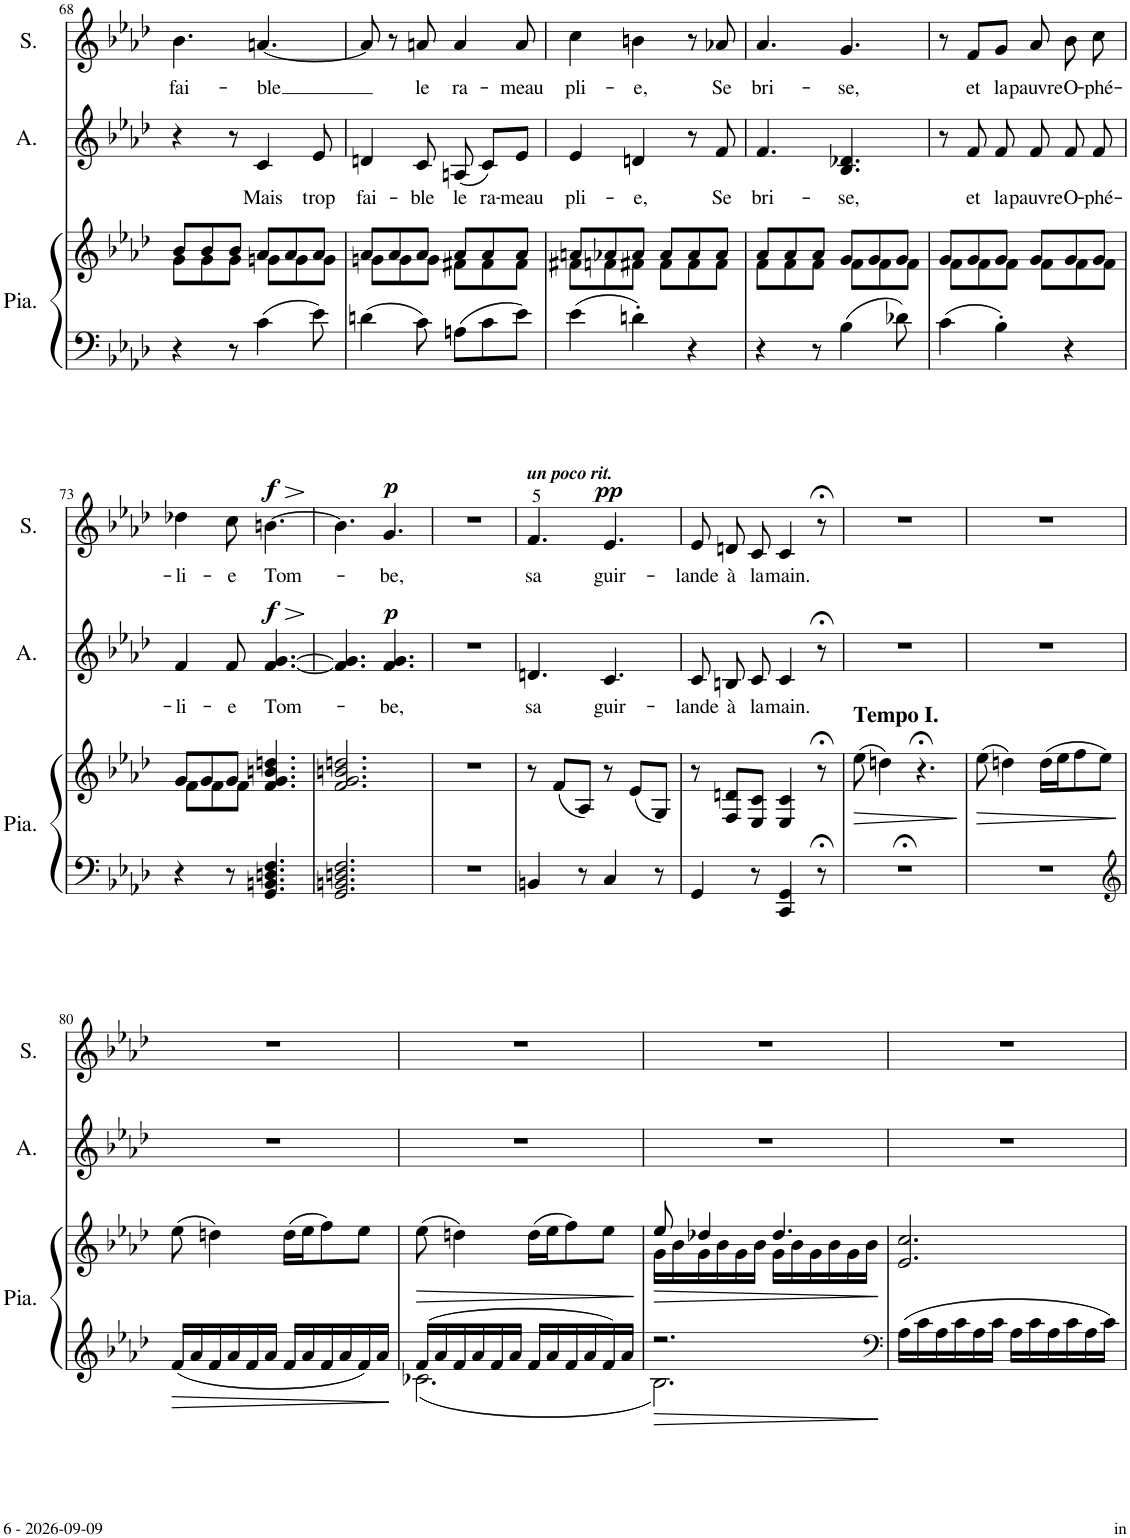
**kern	**kern	**dynam	**kern	**text	**dynam	**kern	**text	**dynam
*part3	*part3	*part3	*part2	*part2	*part2	*part1	*part1	*part1
*staff4	*staff3	*staff3/4	*staff2	*staff2	*staff2	*staff1	*staff1	*staff1
*I"Piano	*	*	*I"Alto	*	*	*I"Soprano	*	*
*I'Pia.	*	*	*I'A.	*	*	*I'S.	*	*
!!LO:PB:g=z
*clefF4	*clefG2	*	*clefG2	*	*	*clefG2	*	*
*k[b-e-a-d-]	*k[b-e-a-d-]	*	*k[b-e-a-d-]	*	*	*k[b-e-a-d-]	*	*
*M6/8	*M6/8	*	*M6/8	*	*	*M6/8	*	*
=68	=68	=68	=68	=68	=68	=68	=68	=68
*	*^	*	*	*	*	*	*	*
!	!	!	!	!	!	!	!	!LO:LY:b	!
4r	8b-/L	8g\L	.	4r	.	.	4.b-\	fai-	.
.	8b-/	8g\	.	.	.	.	.	.	.
8r	8b-/J	8g\J	.	8r	.	.	.	.	.
!	!	!	!	!	!LO:LY:b	!	!	!LO:LY:b	!
4c\	8a-/L	8gn\L	.	4c/	Mais	.	[4.an/	-ble	.
.	8a-/	8g\	.	.	.	.	.	.	.
!	!	!	!	!	!LO:LY:b	!	!	!	!
8e-\	8a-/J	8g\J	.	8e-/	trop	.	.	.	.
=69	=69	=69	=69	=69	=69	=69	=69	=69	=69
!	!	!	!	!	!LO:LY:b	!	!	!	!
4dn\	8a-/L	8gn\L	.	4dn/	fai-	.	8a/]	.	.
.	8a-/	8g\	.	.	.	.	8r	.	.
!	!	!	!	!	!LO:LY:b	!	!	!LO:LY:b	!
8c\	8a-/J	8g\J	.	8c/	-ble	.	8an/	le	.
!	!	!	!	!	!LO:LY:b	!	!	!LO:LY:b	!
8An\L	8a-/L	8f#X\L	.	(8An/	le	.	4a/	ra-	.
!	!	!	!	!	!LO:LY:b	!	!	!	!
8c\	8a-/	8f#\	.	8c/L)	ra-	.	.	.	.
!	!	!	!	!	!LO:LY:b	!	!	!LO:LY:b	!
8e-\J	8a-/J	8f#\J	.	8e-/J	-meau	.	8a/	-meau	.
=70	=70	=70	=70	=70	=70	=70	=70	=70	=70
!	!	!	!	!	!LO:LY:b	!	!	!LO:LY:b	!
4e-\	8an/L	8f#X\L	.	4e-/	pli-	.	4cc\	pli-	.
.	8a-X/	8fn\	.	.	.	.	.	.	.
!	!	!	!	!	!LO:LY:b	!	!	!LO:LY:b	!
4dn'\	8a-/J	8f#X\J	.	4dn/	-e,	.	4bn\	-e,	.
.	8a-/L	8f#\L	.	.	.	.	.	.	.
4r	8a-/	8f#\	.	8r	.	.	8r	.	.
!	!	!	!	!	!LO:LY:b	!	!	!LO:LY:b	!
.	8a-/J	8f#\J	.	8f/	Se	.	8a-X/	Se	.
=71	=71	=71	=71	=71	=71	=71	=71	=71	=71
!	!	!	!	!	!LO:LY:b	!	!	!LO:LY:b	!
4r	8a-/L	8f\L	.	4.f/	bri-	.	4.a-/	bri-	.
.	8a-/	8f\	.	.	.	.	.	.	.
8r	8a-/J	8f\J	.	.	.	.	.	.	.
!	!	!	!	!	!LO:LY:b	!	!	!LO:LY:b	!
4B-\	8g/L	8f\L	.	4.B-/ 4.d-X/	-se,	.	4.g/	-se,	.
.	8g/	8f\	.	.	.	.	.	.	.
8d-X\	8g/J	8f\J	.	.	.	.	.	.	.
=72	=72	=72	=72	=72	=72	=72	=72	=72	=72
4c\	8g/L	8f\L	.	8r	.	.	8r	.	.
!	!	!	!	!	!LO:LY:b	!	!	!LO:LY:b	!
.	8g/	8f\	.	8f/	et	.	8f/L	et	.
!	!	!	!	!	!LO:LY:b	!	!	!LO:LY:b	!
4B-'\	8g/J	8f\J	.	8f/	la	.	8g/J	la	.
!	!	!	!	!	!LO:LY:b	!	!	!LO:LY:b	!
.	8g/L	8f\L	.	8f/	pauvre	.	8a-/	pauvre	.
!	!	!	!	!	!LO:LY:b	!	!	!LO:LY:b	!
4r	8g/	8f\	.	8f/	O-	.	8b-\	O-	.
!	!	!	!	!	!LO:LY:b	!	!	!LO:LY:b	!
.	8g/J	8f\J	.	8f/	-phé-	.	8cc\	-phé-	.
!!LO:LB:g=z
=73	=73	=73	=73	=73	=73	=73	=73	=73	=73
!	!	!	!	!	!LO:LY:b	!	!	!LO:LY:b	!
4r	8g/L	8f\L	.	4f/	-li-	.	4dd-X\	-li-	.
.	8g/	8f\	.	.	.	.	.	.	.
!	!	!	!	!	!LO:LY:b	!	!	!LO:LY:b	!
8r	8g/J	8f\J	.	8f/	-e	.	8cc\	-e	.
!	!	!	!	!	!LO:LY:b	!LO:HP:b	!	!LO:LY:b	!LO:HP:b
!	!	!	!	!	!	!LO:DY:n=1:a	!	!	!LO:DY:n=1:a
4.GG/ 4.BBn/ 4.Dn/ 4.F/	4.f/ 4.g/ 4.bn/ 4.ddn/	4.ryy	.	[4.f/ [4.g/	Tom-	> f	[4.bn\	Tom-	> f
*	*v	*v	*	*	*	*	*	*	*
.	.	.	.	.	]	.	.	]
=74	=74	=74	=74	=74	=74	=74	=74	=74
2.GG/ 2.BBn/ 2.Dn/ 2.F/	2.f/ 2.g/ 2.bn/ 2.ddn/	.	4.f/] 4.g/]	.	.	4.b\]	.	.
!	!	!	!	!LO:LY:b	!LO:DY:a	!	!LO:LY:b	!LO:DY:a
.	.	.	4.f/ 4.g/	-be,	p	4.g/	-be,	p
=75	=75	=75	=75	=75	=75	=75	=75	=75
2.r	2.r	.	2.r	.	.	2.r	.	.
=76	=76	=76	=76	=76	=76	=76	=76	=76
!	!	!	!	!	!	!LO:TX:a:t=5	!	!
!	!	!	!	!	!	!LO:TX:a:Bi:t=un poco rit.	!	!
!	!	!	!	!LO:LY:b	!	!	!LO:LY:b	!
4BBn/	8r	.	4.dn/	sa	.	4.f/	sa	.
.	(8f/L	.	.	.	.	.	.	.
8r	8A-/J)	.	.	.	.	.	.	.
!	!	!	!	!LO:LY:b	!	!	!LO:LY:b	!LO:DY:a
4C/	8r	.	4.c/	guir-	.	4.e-/	guir-	pp
.	(8e-/L	.	.	.	.	.	.	.
8r	8G/J)	.	.	.	.	.	.	.
=77	=77	=77	=77	=77	=77	=77	=77	=77
!	!	!	!	!LO:LY:b	!	!	!LO:LY:b	!
4GG/	8r	.	8c/	-lande	.	8e-/	-lande	.
!	!	!	!	!LO:LY:b	!	!	!LO:LY:b	!
.	8F/ 8dn/L	.	8Bn/	à	.	8dn/	à	.
!	!	!	!	!LO:LY:b	!	!	!LO:LY:b	!
8r	8E-/ 8c/J	.	8c/	la	.	8c/	la	.
!	!	!	!	!LO:LY:b	!	!	!LO:LY:b	!
4CC/ 4GG/	4E-/ 4c/	.	4c/	main.	.	4c/	main.	.
8r;<	8r;<	.	8r;<	.	.	8r;<	.	.
=78	=78	=78	=78	=78	=78	=78	=78	=78
!	!LO:TX:a:B:t=Tempo I.	!	!	!	!	!	!	!
!	!	!LO:HP:b	!	!	!	!	!	!
2.r;<	(8ee-\	>	2.r	.	.	2.r	.	.
.	4ddn\)	.	.	.	.	.	.	.
.	4.r;<	.	.	.	.	.	.	.
=79	=79	=79	=79	=79	=79	=79	=79	=79
!	!	!LO:HP:b	!	!	!	!	!	!
2.r	(8ee-\	>	2.r	.	.	2.r	.	.
.	4ddn\)	.	.	.	.	.	.	.
.	(16dd\LL	.	.	.	.	.	.	.
.	16ee-\J	.	.	.	.	.	.	.
.	8ff\	.	.	.	.	.	.	.
.	8ee-\J)	.	.	.	.	.	.	.
.	.	]	.	.	.	.	.	.
!!LO:LB:g=z
=80	=80	=80	=80	=80	=80	=80	=80	=80
*clefG2	*	*	*	*	*	*	*	*
!	!	!LO:HP:b=2	!	!	!	!	!	!
16f/LL	(8ee-\	>	2.r	.	.	2.r	.	.
16a-/	.	.	.	.	.	.	.	.
16f/	4ddn\)	.	.	.	.	.	.	.
16a-/	.	.	.	.	.	.	.	.
16f/	.	.	.	.	.	.	.	.
16a-/JJ	.	.	.	.	.	.	.	.
16f/LL	(16dd\LL	.	.	.	.	.	.	.
16a-/	16ee-\J	.	.	.	.	.	.	.
16f/	8ff\)	.	.	.	.	.	.	.
16a-/	.	.	.	.	.	.	.	.
16f/	8ee-\J	.	.	.	.	.	.	.
16a-/JJ	.	.	.	.	.	.	.	.
.	.	]	.	.	.	.	.	.
=81	=81	=81	=81	=81	=81	=81	=81	=81
*^	*	*	*	*	*	*	*	*
!	!	!	!LO:HP:b	!	!	!	!	!	!
16f/LL	2.c-X\	(8ee-\	>	2.r	.	.	2.r	.	.
16a-/	.	.	.	.	.	.	.	.	.
16f/	.	4ddn\)	.	.	.	.	.	.	.
16a-/	.	.	.	.	.	.	.	.	.
16f/	.	.	.	.	.	.	.	.	.
16a-/JJ	.	.	.	.	.	.	.	.	.
16f/LL	.	(16dd\LL	.	.	.	.	.	.	.
16a-/	.	16ee-\J	.	.	.	.	.	.	.
16f/	.	8ff\)	.	.	.	.	.	.	.
16a-/	.	.	.	.	.	.	.	.	.
16f/	.	8ee-\J	.	.	.	.	.	.	.
16a-/JJ	.	.	.	.	.	.	.	.	.
*v	*v	*	*	*	*	*	*	*	*
.	.	]	.	.	.	.	.	.
=82	=82	=82	=82	=82	=82	=82	=82	=82
*^	*	*	*	*	*	*	*	*
!	!	!	!LO:HP:b	!	!	!	!	!	!
*	*	*^	*	*	*	*	*	*	*
2.r	2.B-\	8ee-/	16g\LL	>	2.r	.	.	2.r	.	.
.	.	.	16b-\	.	.	.	.	.	.	.
.	.	4dd-X/	16g\	.	.	.	.	.	.	.
.	.	.	16b-\	.	.	.	.	.	.	.
.	.	.	16g\	.	.	.	.	.	.	.
.	.	.	16b-\JJ	.	.	.	.	.	.	.
.	.	4.dd-/	16g\LL	.	.	.	.	.	.	.
.	.	.	16b-\	.	.	.	.	.	.	.
.	.	.	16g\	.	.	.	.	.	.	.
.	.	.	16b-\	.	.	.	.	.	.	.
.	.	.	16g\	.	.	.	.	.	.	.
.	.	.	16b-\JJ	.	.	.	.	.	.	.
*v	*v	*	*	*	*	*	*	*	*	*
*	*v	*v	*	*	*	*	*	*	*
.	.	] ]	.	.	.	.	.	.
=83	=83	=83	=83	=83	=83	=83	=83	=83
*clefF4	*	*	*	*	*	*	*	*
16A-\LL	2.e-/ 2.cc/	.	2.r	.	.	2.r	.	.
16c\	.	.	.	.	.	.	.	.
16A-\	.	.	.	.	.	.	.	.
16c\	.	.	.	.	.	.	.	.
16A-\	.	.	.	.	.	.	.	.
16c\JJ	.	.	.	.	.	.	.	.
16A-\LL	.	.	.	.	.	.	.	.
16c\	.	.	.	.	.	.	.	.
16A-\	.	.	.	.	.	.	.	.
16c\	.	.	.	.	.	.	.	.
16A-\	.	.	.	.	.	.	.	.
16c\JJ	.	.	.	.	.	.	.	.
=	=	=	=	=	=	=	=	=
*-	*-	*-	*-	*-	*-	*-	*-	*-
